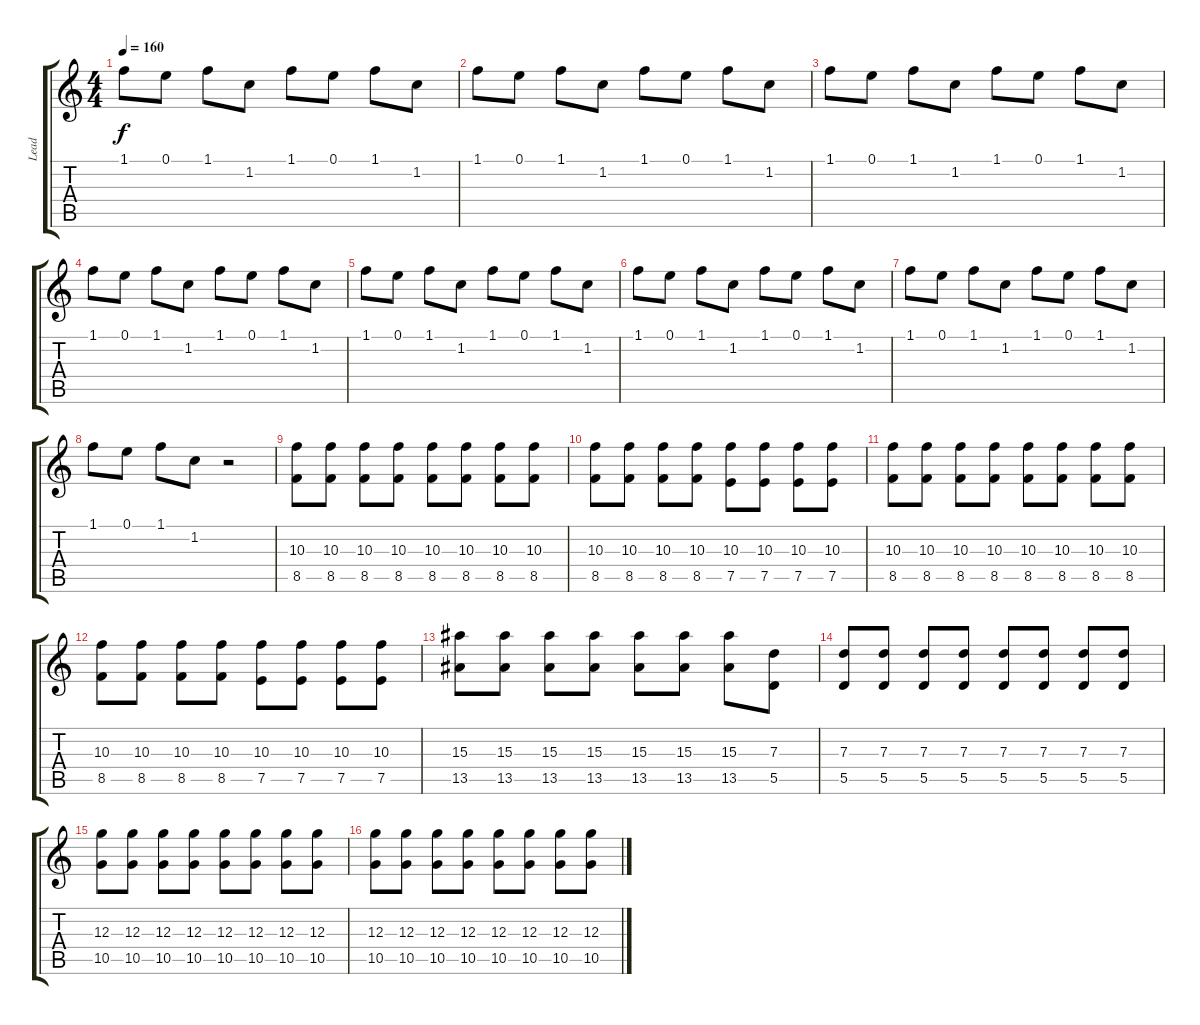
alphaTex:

\track ("Lead" "Lead") {instrument overdrivenguitar}
\staff {score tabs}
\tuning (E4 B3 G3 D3 A2 D2) {hide}
\ts (4 4)
\tempo 160
\clef g2
\ks c
1.1.8{dy f} 0.1.8 1.1.8 1.2.8 1.1.8 0.1.8 1.1.8 1.2.8 |
1.1.8 0.1.8 1.1.8 1.2.8 1.1.8 0.1.8 1.1.8 1.2.8 |
1.1.8 0.1.8 1.1.8 1.2.8 1.1.8 0.1.8 1.1.8 1.2.8 |
1.1.8 0.1.8 1.1.8 1.2.8 1.1.8 0.1.8 1.1.8 1.2.8 |
1.1.8 0.1.8 1.1.8 1.2.8 1.1.8 0.1.8 1.1.8 1.2.8 |
1.1.8 0.1.8 1.1.8 1.2.8 1.1.8 0.1.8 1.1.8 1.2.8 |
1.1.8 0.1.8 1.1.8 1.2.8 1.1.8 0.1.8 1.1.8 1.2.8 |
1.1.8 0.1.8 1.1.8 1.2.8 r.2 |
(10.3 8.5).8 (10.3 8.5).8 (10.3 8.5).8 (10.3 8.5).8 (10.3 8.5).8 (10.3 8.5).8 (10.3 8.5).8 (10.3 8.5).8 |
(10.3 8.5).8 (10.3 8.5).8 (10.3 8.5).8 (10.3 8.5).8 (10.3 7.5).8 (10.3 7.5).8 (10.3 7.5).8 (10.3 7.5).8 |
(10.3 8.5).8 (10.3 8.5).8 (10.3 8.5).8 (10.3 8.5).8 (10.3 8.5).8 (10.3 8.5).8 (10.3 8.5).8 (10.3 8.5).8 |
(10.3 8.5).8 (10.3 8.5).8 (10.3 8.5).8 (10.3 8.5).8 (10.3 7.5).8 (10.3 7.5).8 (10.3 7.5).8 (10.3 7.5).8 |
(15.3 13.5).8 (15.3 13.5).8 (15.3 13.5).8 (15.3 13.5).8 (15.3 13.5).8 (15.3 13.5).8 (15.3 13.5).8 (7.3 5.5).8 |
(7.3 5.5).8 (7.3 5.5).8 (7.3 5.5).8 (7.3 5.5).8 (7.3 5.5).8 (7.3 5.5).8 (7.3 5.5).8 (7.3 5.5).8 |
(12.3 10.5).8 (12.3 10.5).8 (12.3 10.5).8 (12.3 10.5).8 (12.3 10.5).8 (12.3 10.5).8 (12.3 10.5).8 (12.3 10.5).8 |
(12.3 10.5).8 (12.3 10.5).8 (12.3 10.5).8 (12.3 10.5).8 (12.3 10.5).8 (12.3 10.5).8 (12.3 10.5).8 (12.3 10.5).8
